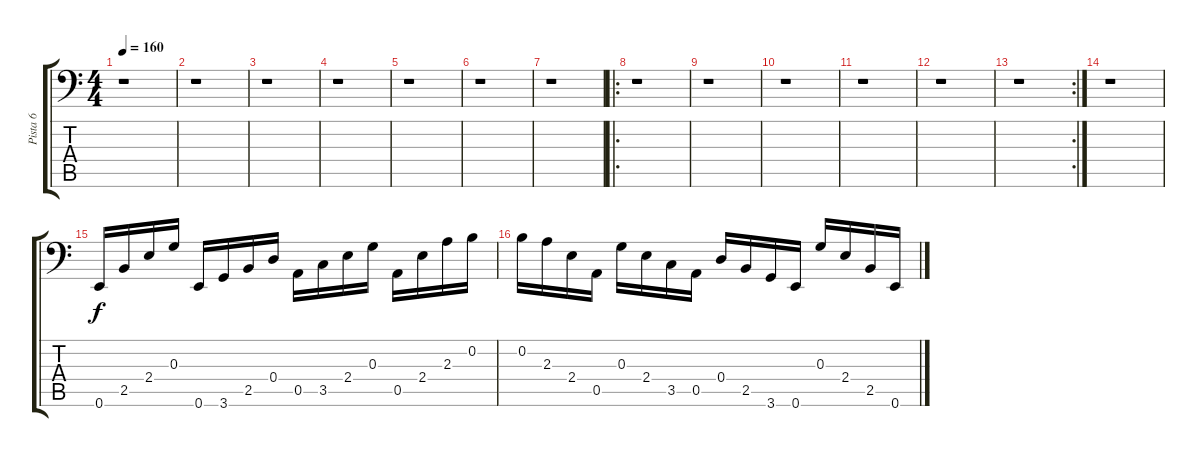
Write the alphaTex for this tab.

\track ("Pista 6" "Pista 6") {instrument electricbasspick}
\staff {score tabs}
\tuning (E2 B2 G2 D2 A1 E1) {hide}
\ts (4 4)
\tempo 160
\clef f4
\ks c
r.1{dy f} |
r.1 |
r.1 |
r.1 |
r.1 |
r.1 |
r.1 |
\ro
r.1 |
r.1 |
r.1 |
r.1 |
r.1 |
\rc 2
r.1 |
r.1 |
0.6.16 2.5.16 2.4.16 0.3.16 0.6.16 3.6.16 2.5.16 0.4.16 0.5.16 3.5.16 2.4.16 0.3.16 0.5.16 2.4.16 2.3.16 0.2.16 |
0.2.16 2.3.16 2.4.16 0.5.16 0.3.16 2.4.16 3.5.16 0.5.16 0.4.16 2.5.16 3.6.16 0.6.16 0.3.16 2.4.16 2.5.16 0.6.16
